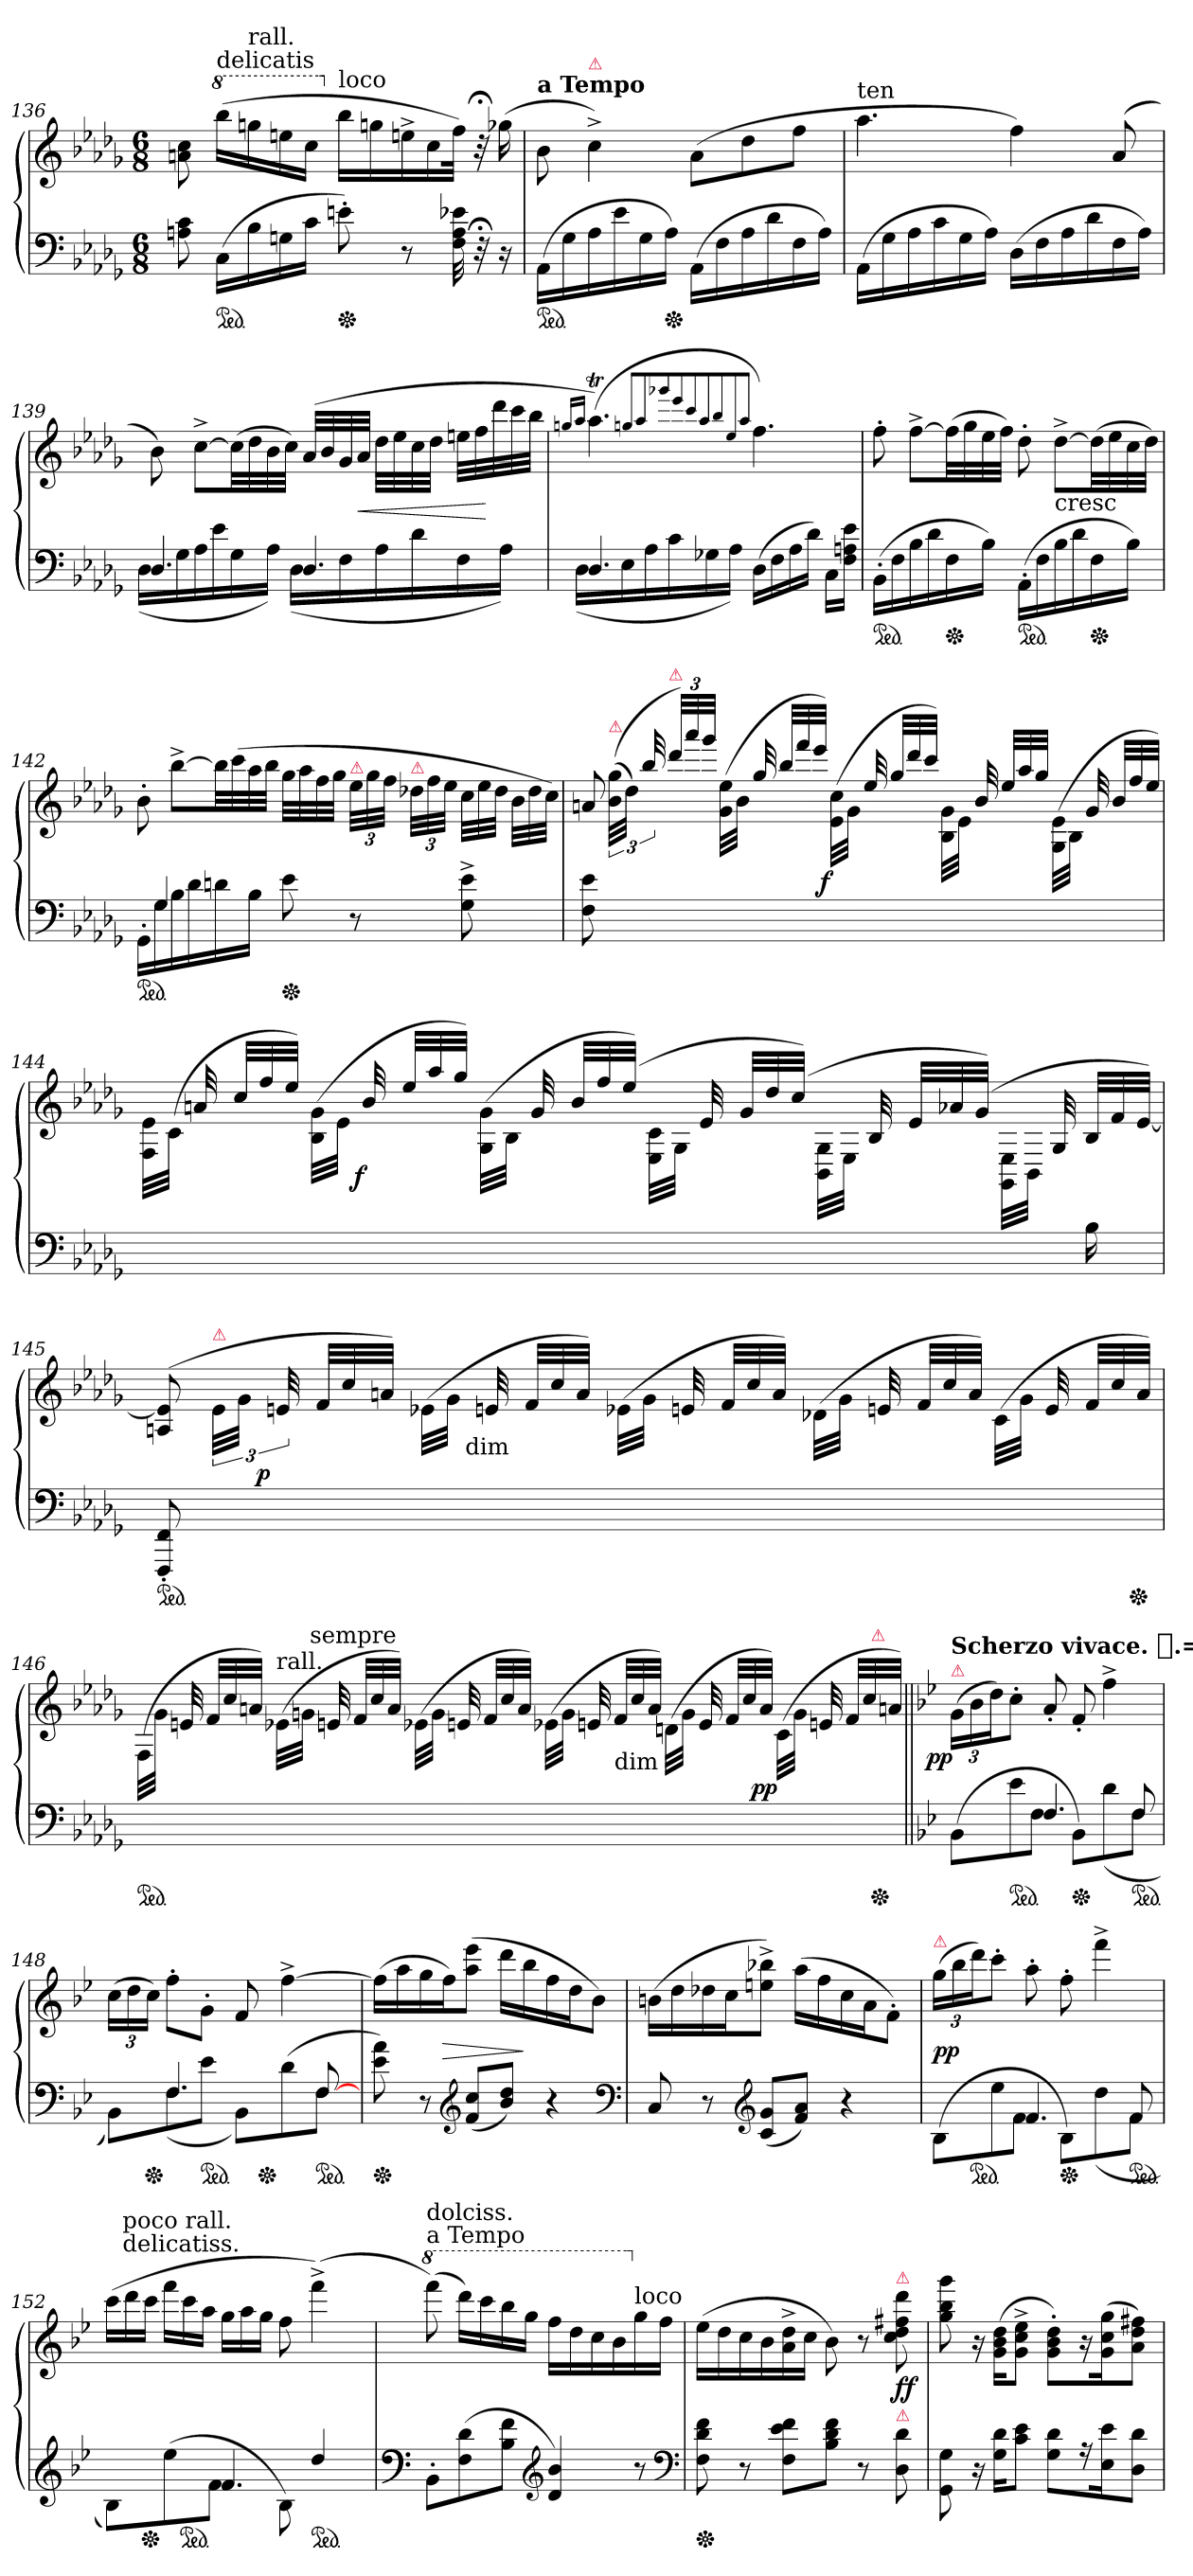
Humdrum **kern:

**kern	**kern	**dynam
*part1	*part1	*part1
*staff2	*staff1	*staff1/2
*clefF4	*clefG2	*
*k[b-e-a-d-g-]	*k[b-e-a-d-g-]	*
*M6/8	*M6/8	*
=136	=136	=136
8An 8c	8an 8cc	.
*	*8va	*
!	!LO:TX:a:t=delicatis	!
*ped	*	*
(>16CLL	(>16bbb-LL	.
!	!LO:TX:a:t=rall.	!
16B-	16gggn	.
16Gn	16eeen	.
16cJJ	16cccJJ	.
*	*X8va	*
!	!LO:TX:a:t=loco	!
*Xped	*	*
8en'>)	16bb-LL	.
.	16ggn	.
8r	16een^	.
.	16cc	.
32F 32A 32e-X	32ffJJk)	.
32r;<	32r;<	.
16r	(>16gg-X	.
=137	=137	=137
!	!LO:TX:a:B:t=a Tempo	!
*ped	*	*
(>16AA-LL	8b-	.
16G-	.	.
!	!LO:TX:a:color=crimson:t=⚠	!
16A-	4cc^<)	.
16e-	.	.
16G-	.	.
*Xped	*	*
16A-JJ)	.	.
(>16AA-LL	(>8a-L	.
16F	.	.
16A-	8dd-	.
16d-	.	.
16F	8ffJ	.
16A-JJ)	.	.
=138	=138	=138
!	!LO:TX:a:t=ten	!
(>16AA-LL	4.aa-	.
16G-	.	.
16A-	.	.
16c	.	.
16G-	.	.
16A-JJ)	.	.
(>16D-LL	4ff)	.
16F	.	.
16A-	.	.
16d-	.	.
16F	(>8a-	.
16A-JJ)	.	.
=139	=139	=139
*^	*	*
4.D-/	(>16D-LL	8b-)	.
.	16G-\	.	.
.	16A-	[8cc^>L	.
.	16e-	.	.
.	16G-	(>32ccLL]	.
.	.	32dd-	.
.	16A-JJ)	32b-	.
.	.	32ccJJJ)	.
4.D-/	(>16D-LL	(>32a-LLL	.
.	.	32b-	.
.	16F\	32g-	.
.	.	32a-JJJ	<
.	16A-	32dd-LLL	.
.	.	32ee-	.
.	16d-	32cc	.
.	.	32dd-JJJ	.
*	*	*Xtuplet	*
.	16F	40eenLLL	.
.	.	40ff	.
.	.	40ddd-	[
.	16A-JJ)	.	.
.	.	40ccc	.
.	.	40bb-JJJ	.
=140	=140	=140	=140
.	.	16qqggn/LL	.
.	.	16qqaa-/JJ	.
4.D-/	(>16D-LL	(<4.aa-T)	.
.	16E-\	.	.
.	16A-	.	.
.	16c	.	.
.	16G-X	.	.
.	16A-JJ)	.	.
.	.	8qqggn/L	.
.	.	8qqaa-/	.
.	.	8qqggg-X/	.
.	.	8qqeee-/	.
.	.	8qqccc/	.
.	.	8qqaa-/	.
.	.	8qqbb-/	.
.	.	8qqee-	.
.	.	8qqaa-/J	.
(>16D-LL	4ryy	4.ff)	.
16F\	.	.	.
16A-	.	.	.
16d-JJ)	.	.	.
16C\LL	8rcyy	.	.
16F 16An 16e-JJ	.	.	.
*v	*v	*	*
=141	=141	=141
*ped	*	*
(>16BB-'>LL	8ff'>	.
16F	.	.
16B-	[8ff^>L	.
16d-	.	.
*Xped	*	*
16F	(>32ffLL]	.
.	32gg-	.
16B-JJ)	32ee-	.
.	32ffJJJ)	.
*ped	*	*
(>16AA-'>LL	8dd-'>	.
16F	.	.
!	!LO:TX:c:t=cresc	!
16B-	[8dd-^>L	.
16d-	.	.
*Xped	*	*
16F	(>32dd-LL]	.
.	32ee-	.
16B-JJ)	32cc	.
.	32dd-JJJ)	.
=142	=142	=142
*^	*	*
*ped	*	*	*
16rcyy	16GG-'>LL	8b-'>	.
4G-	16G-	.	.
.	16B-	[8bb-^<L	.
.	16d-	.	.
.	16dn	32bb-LL]	.
.	.	(>32ccc	.
16reyy	16B-JJ	32aa-	.
.	.	32bb-JJJ	.
*Xped	*	*	*
8e-	4.rGGyy	32gg-LLL	.
.	.	32aa-	.
.	.	32ff	.
.	.	32gg-JJJ	.
*	*	*tuplet	*
!	!	!LO:TX:a:color=crimson:t=⚠	!
8r	.	48ee-LLL	.
.	.	48gg-	.
.	.	48ffJJJ	.
!	!	!LO:TX:a:color=crimson:t=⚠	!
.	.	48dd-XLLL	.
.	.	48ff	.
.	.	48ee-JJJ	.
*	*	*Xtuplet	*
8G-^<\ 8e-^<\	.	48ccLLL	.
.	.	48ee-	.
.	.	48dd-JJJ	.
.	.	48b-LLL	.
.	.	48dd-	.
.	.	48ccJJJ)	.
*v	*v	*	*
=143	=143	=143
8F 8e-	8an	.
*	*tuplet	*
!	!LO:TX:a:color=crimson:t=⚠	!
8ryy	(>(>48b- 48gg-LLL	.
.	48dd-JJJ)	.
.	48bb-/	.
!	!LO:TX:a:color=crimson:t=⚠	!
.	48ddd-/LLL)	.
.	48aaa-	.
.	48ggg-JJJ	.
*	*Xtuplet	*
2ryy	(>48g- 48ee-LLL	.
.	48b-JJJ	.
.	48gg-/	.
.	48bb-/LLL	.
.	48fff	.
.	48eee-JJJ)	.
!	!	!LO:DY:rj
.	(>48e-\ 48cc\LLL	f
.	48g-JJJ	.
.	48ee-/	.
.	48gg-/LLL	.
.	48ddd-	.
.	48cccJJJ)	.
.	48B-\ 48g-\LLL	.
.	48e-JJJ	.
.	48b-/	.
.	48ee-/LLL	.
.	48aa-	.
.	48gg-JJJ	.
.	(>48G-\ 48e-\LLL	.
.	48B-\JJJ	.
.	48g-/	.
.	48b-/LLL	.
.	48ff	.
.	48ee-JJJ)	.
=144	=144	=144
8rGGyy	48F\ 48e-\LLL	.
.	(>48c\JJJ	.
.	48an	.
.	48cc/LLL	.
.	48ff	.
.	48ee-JJJ)	.
8rGGyy	(>48B-\ 48g-\LLL	.
.	48e-JJJ	.
.	48b-/	f
.	48ee-/LLL	.
.	48aa-	.
.	48gg-JJJ)	.
8rGGyy	(>48G-\ 48g-\LLL	.
.	48B-\JJJ	.
.	48g-	.
.	48b-/LLL	.
.	48ff	.
.	(>48ee-JJJ)	.
4ryy	48E-\ 48c\LLL	.
.	48G-\JJJ	.
.	48e-	.
.	48g-/LLL	.
.	48dd-	.
.	(>48ccJJJ)	.
.	48BB-\ 48G-\LLL	.
.	48E-\JJJ	.
.	48B-	.
.	48e-LLL	.
.	48a-X	.
.	(>48g-JJJ)	.
16ryy	48GG-\ 48E-\LLL	.
.	48BB-\JJJ	.
.	48G-/	.
16B-\	48B-/LLL	.
.	48f	.
.	[48e-JJJ)	.
=145	=145	=145
*ped	*	*
8FFF'</ 8FF'</	(>8An/ 8e-]/	.
*	*tuplet	*
!	!LO:TX:a:color=crimson:t=⚠	!
8ryy	48e-\LLL	.
.	48g-JJJ	.
.	48en	p
*	*Xtuplet	*
.	48fLLL	.
.	48cc	.
.	48anJJJ)	.
2ryy	(>48e-X\LLL	.
.	48g-JJJ	.
!	!LO:TX:c:t=dim	!
.	48en/	.
.	48fLLL	.
.	48cc	.
.	48aJJJ)	.
.	(>48e-X\LLL	.
.	48g-JJJ	.
.	48en	.
.	48fLLL	.
.	48cc	.
.	48aJJJ)	.
.	(>48d-X\LLL	.
.	48g-JJJ	.
.	48en	.
.	48fLLL	.
.	48cc	.
.	48aJJJ)	.
.	(>48c\LLL	.
.	48g-JJJ	.
.	48e	.
.	48fLLL	.
.	48cc	.
*Xped	*	*
.	48aJJJ)	.
=146	=146	=146
*ped	*	*
2.ryy	(>48F\LLL	.
.	48g-\JJJ	.
.	48en	.
.	48fLLL	.
.	48cc	.
.	48anJJJ)	.
!	!LO:TX:a:t=rall.	!
.	(>48e-X\LLL	.
.	48gnJJJ	.
!	!LO:TX:a:t=sempre	!
.	48en	.
.	48fLLL	.
.	48cc	.
.	48aJJJ)	.
.	(>48e-X\LLL	.
.	48gJJJ	.
.	48en	.
.	48fLLL	.
.	48cc	.
.	48aJJJ)	.
.	(>48e-X\LLL	.
.	48gJJJ	.
.	48en	.
!	!LO:TX:c:t=dim	!
.	48fLLL	.
.	48cc	.
.	48aJJJ)	.
.	(>48dn\LLL	.
.	48gJJJ	.
.	48e	.
.	48fLLL	.
.	48cc	.
.	48aJJJ)	pp
.	(>48c\LLL	.
.	48gJJJ	.
.	48en	.
.	48fLLL	.
.	48cc	.
!	!LO:TX:a:color=crimson:t=⚠	!
*Xped	*	*
.	48anJJJ)	.
=147||	=147||	=147||
*k[b-e-]	*k[b-e-]	*
*^	*	*
*	*	*tuplet	*
!	!	!LO:TX:a:color=crimson:t=⚠	!
!	!	!LO:TX:a:B:t=Scherzo vivace. [quarter].= 88.	!
!	!	!	!LO:DY:rj
8rAyy	(>8BB-\L	(>24gLL	pp
.	.	24b-	.
.	.	24ddJ)	.
*ped	*	*	*
8ryy	8e-	8cc'>J	.
4.F/	8FJ	8a'<	.
*Xped	*	*	*
.	8BB-\L)	8f'<	.
.	(>8d	4ff^<	.
!LO:N:vis=4.	!	!	!
*ped	*	*	*
8F/	8FJ	.	.
=148	=148	=148	=148
!	!	!LO:TX:a:color=crimson:t=⚠	!
*	*	*^	*
8rAyy	8BB-L)	(>24ccLL	4..ryy	.
.	.	24dd	.	.
*Xped	*	*	*	*
.	.	24ccJJ)	.	.
!	!LO:N:vis=4.	!	!	!
4.F	(>8F	8ff'>L	.	.
*ped	*	*	*	*
.	8e-J	8g'>J	.	.
.	8BB-L)	8f	.	.
*Xped	*	*	*	*
.	.	.	4ryy	.
8ryy	(>8d	[4ff^<	.	.
!LO:N:vis=4	!	!	!	!
*ped	*	*	*	*
[8F/	8FJ	.	.	.
.	.	.	16ryy	.
*v	*v	*	*	*
*	*v	*v	*
=149	=149	=149
*Xped	*	*
8e- 8a)	(>16ffLL]	.
.	16aa	.
8r	16gg	.
.	16ffJ)	>
*clefG2	*	*
(<8f/ 8cc/L	(>8aa 8eee-J	.
8b- 8ddJ)	16dddLL	.
.	16bb-	]
4r	16ff	.
.	16ddJ	.
.	8b-J)	.
*clefF4	*	*
=150	=150	=150
8C	(>16bnLL	.
.	16dd	.
8r	16dd-X	.
.	16ccJ	.
*clefG2	*	*
(<8c/ 8g/L	8een^< 8bb-X^<J)	.
8f 8aJ)	(>16aaLL	.
.	16ff	.
4r	16cc	.
.	16aJ	.
.	8f'>J)	.
=151	=151	=151
*^	*	*
!	!	!LO:TX:a:color=crimson:t=⚠	!
4ryy	(>8B-\L	(>24ggLL	pp
.	.	24bb-	.
*ped	*	*	*
.	.	24dddJ)	.
.	8ee-	8ccc'>J	.
4.f/	8fJ	8aa'>	.
*Xped	*	*	*
.	8B-\L)	8ff'>	.
.	(>8dd	4fff^<	.
!LO:N:vis=4.	!	!	!
*ped	*	*	*
8f/	8fJ	.	.
=152	=152	=152	=152
*	*	*Xtuplet	*
4rffyy	8B-L)	(>24cccLL	.
!	!	!LO:TX:a:t=delicatiss.	!
!	!	!LO:TX:a:t=poco rall.	!
.	.	24ddd	.
*Xped	*	*	*
.	.	24cccJJ	.
.	(>8ee-	24fffLL	.
*ped	*	*	*
.	.	24ccc	.
.	.	24aaJJ	.
4.f	8fJ	24ggLL	.
.	.	24aa	.
.	.	24ggJJ	.
.	8B-)	8ff	.
*ped	*	*	*
.	4dd/	(>4fff^<)	.
8raayy	.	.	.
*v	*v	*	*
=153	=153	=153
*clefF4	*	*
*	*8va	*
!	!LO:TX:a:t=a Tempo	!
!	!LO:TX:a:t=dolciss.	!
8BB-'>L	(>8ffff)	.
(>8F 8d	16ddddLL)	.
.	16cccc	.
8B- 8fJ	16bbb-	.
.	16gggJJ	.
*clefG2	*	*
4d 4b-)	16fffLL	.
.	16ddd	.
.	16ccc	.
.	16bb-	.
*	*X8va	*
!	!LO:TX:a:t=loco	!
8r	16gg	.
.	16ffJJ	.
*clefF4	*	*
=154	=154	=154
*Xped	*	*
8F 8d 8f	(>16ee-LL	.
.	16dd	.
8r	16cc	.
.	16b-	.
8F 8e- 8fL	16a^< 16dd^<	.
.	16ccJJ	.
8B- 8d 8fJ	8b-)	.
8r	8r	.
!	!LO:TX:a:color=crimson:t=⚠	!
!LO:TX:a:color=crimson:t=⚠	!	!
8D 8d	8cc 8dd 8ff#X 8ddd	ff
=155	=155	=155
8GG\ 8G\	8gg 8bb- 8ggg	.
16r	16r	.
16G 16dKL	(>16g 16b- 16ddKL	.
8c 8e-J	8g^ 8cc^ 8ee-^J	.
8G 8dL	8g'> 8b-'> 8dd'>L)	.
16r	16r	.
16E- 16e-K	(>16g 16cc 16ggK	.
8D 8dJ	8a 8dd 8ff#XJ)	.
=	=	=
*-	*-	*-
